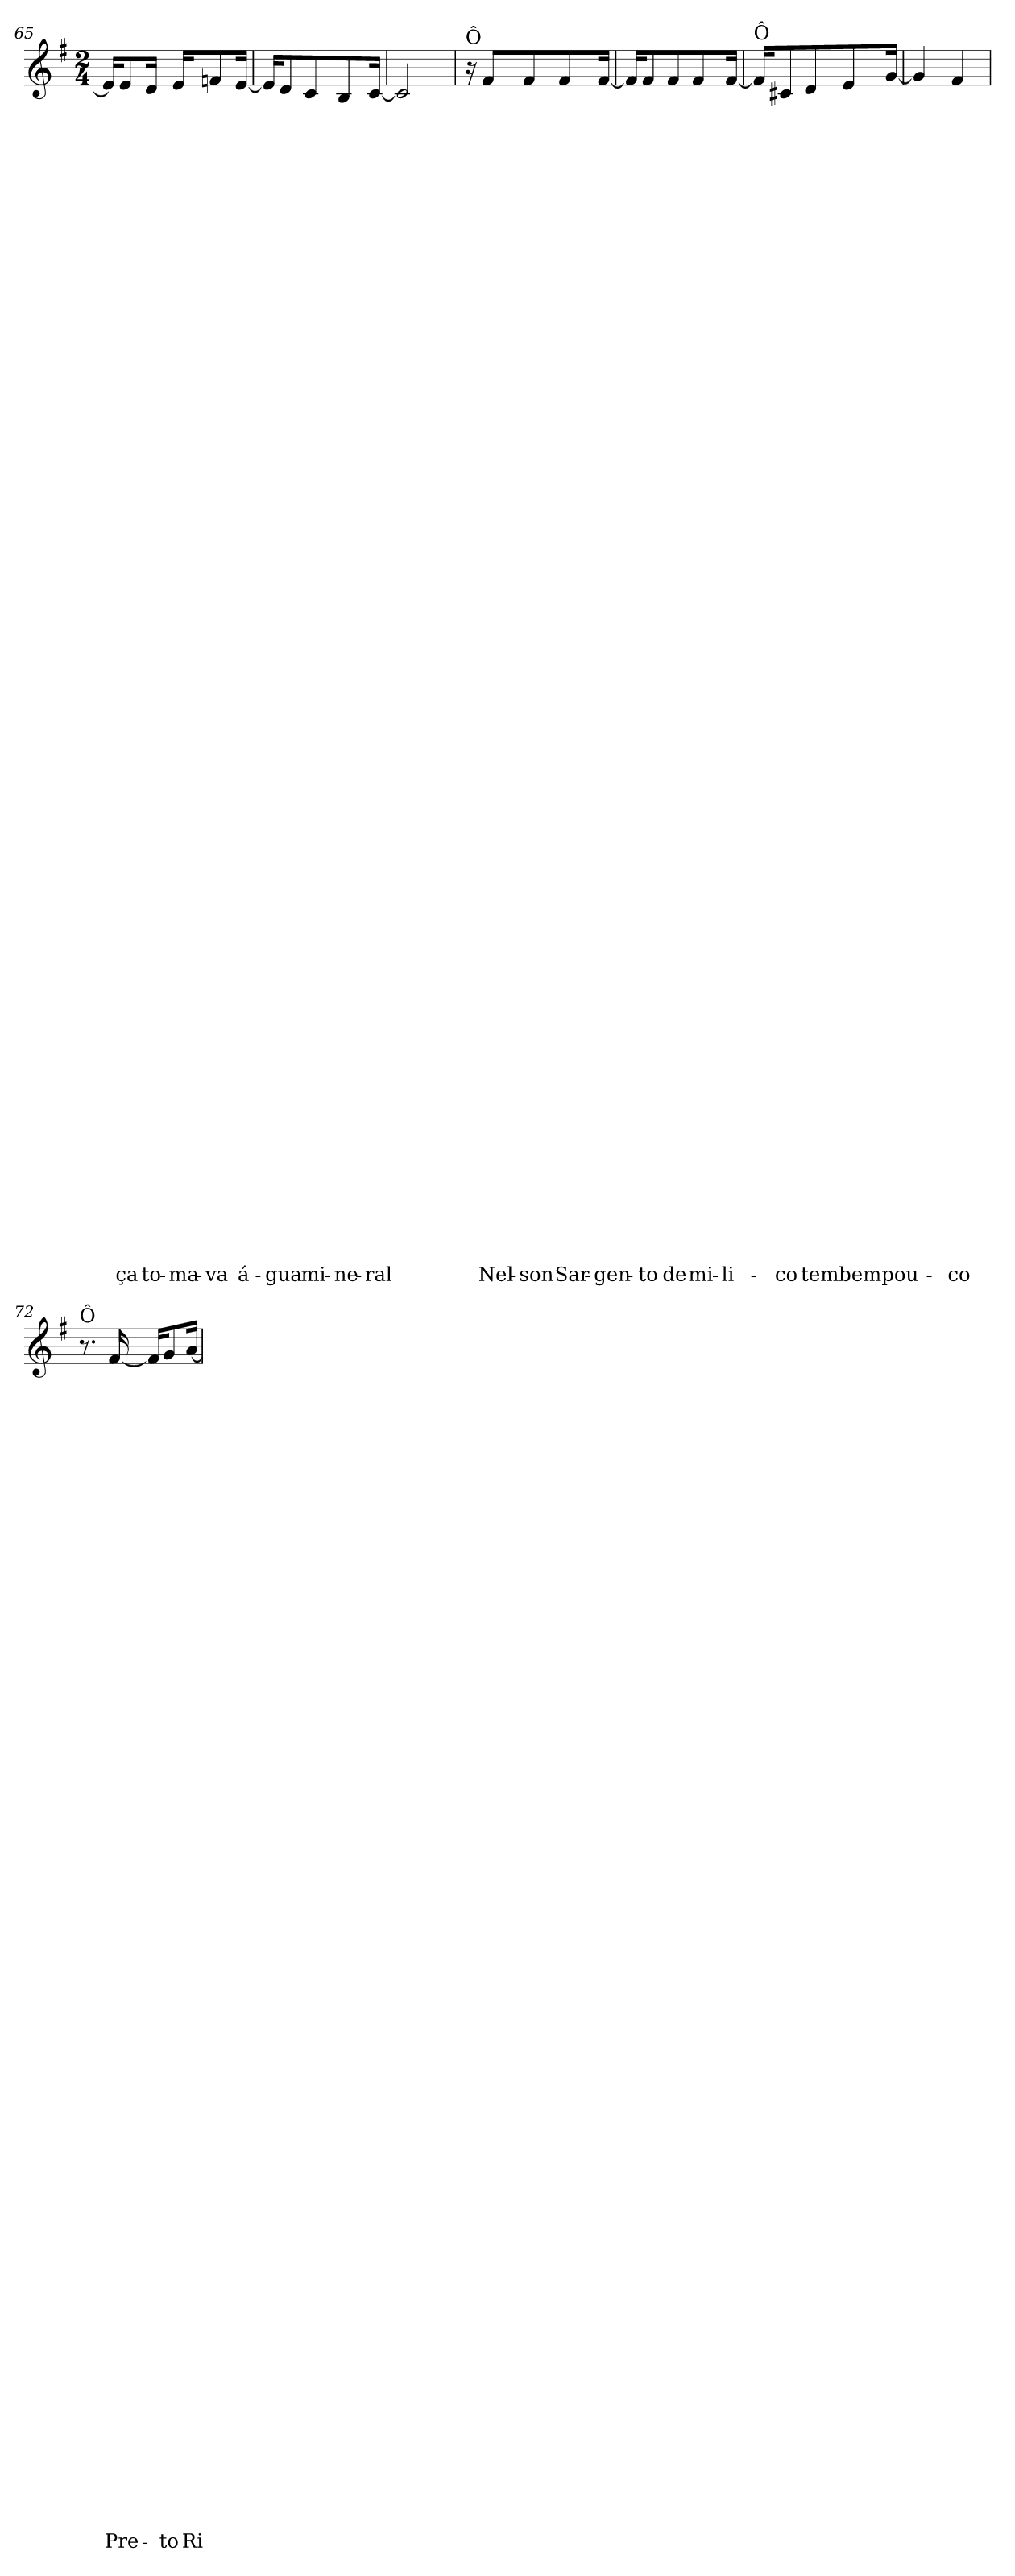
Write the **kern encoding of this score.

**kern	**text	**text	**text	**text	**text	**text	**text	**text	**text	**text	**text	**text	**text	**text	**text	**text	**text	**text	**text	**text	**text	**text	**text	**text	**text	**text	**text	**text	**text	**text	**text	**text	**text	**text	**text	**text	**text	**text	**text	**text	**text	**text	**text	**text	**text	**text	**text	**text	**text	**text	**text	**text	**text	**text	**text	**text	**text	**text	**text	**text	**text
*part1	*part1	*part1	*part1	*part1	*part1	*part1	*part1	*part1	*part1	*part1	*part1	*part1	*part1	*part1	*part1	*part1	*part1	*part1	*part1	*part1	*part1	*part1	*part1	*part1	*part1	*part1	*part1	*part1	*part1	*part1	*part1	*part1	*part1	*part1	*part1	*part1	*part1	*part1	*part1	*part1	*part1	*part1	*part1	*part1	*part1	*part1	*part1	*part1	*part1	*part1	*part1	*part1	*part1	*part1	*part1	*part1	*part1	*part1	*part1	*part1	*part1
*staff1	*staff1	*staff1	*staff1	*staff1	*staff1	*staff1	*staff1	*staff1	*staff1	*staff1	*staff1	*staff1	*staff1	*staff1	*staff1	*staff1	*staff1	*staff1	*staff1	*staff1	*staff1	*staff1	*staff1	*staff1	*staff1	*staff1	*staff1	*staff1	*staff1	*staff1	*staff1	*staff1	*staff1	*staff1	*staff1	*staff1	*staff1	*staff1	*staff1	*staff1	*staff1	*staff1	*staff1	*staff1	*staff1	*staff1	*staff1	*staff1	*staff1	*staff1	*staff1	*staff1	*staff1	*staff1	*staff1	*staff1	*staff1	*staff1	*staff1	*staff1	*staff1
!!LO:LB:g=z
*clefG2	*	*	*	*	*	*	*	*	*	*	*	*	*	*	*	*	*	*	*	*	*	*	*	*	*	*	*	*	*	*	*	*	*	*	*	*	*	*	*	*	*	*	*	*	*	*	*	*	*	*	*	*	*	*	*	*	*	*	*	*	*
*k[f#]	*	*	*	*	*	*	*	*	*	*	*	*	*	*	*	*	*	*	*	*	*	*	*	*	*	*	*	*	*	*	*	*	*	*	*	*	*	*	*	*	*	*	*	*	*	*	*	*	*	*	*	*	*	*	*	*	*	*	*	*	*
*G:	*	*	*	*	*	*	*	*	*	*	*	*	*	*	*	*	*	*	*	*	*	*	*	*	*	*	*	*	*	*	*	*	*	*	*	*	*	*	*	*	*	*	*	*	*	*	*	*	*	*	*	*	*	*	*	*	*	*	*	*	*
*M2/4	*	*	*	*	*	*	*	*	*	*	*	*	*	*	*	*	*	*	*	*	*	*	*	*	*	*	*	*	*	*	*	*	*	*	*	*	*	*	*	*	*	*	*	*	*	*	*	*	*	*	*	*	*	*	*	*	*	*	*	*	*
=65	=65	=65	=65	=65	=65	=65	=65	=65	=65	=65	=65	=65	=65	=65	=65	=65	=65	=65	=65	=65	=65	=65	=65	=65	=65	=65	=65	=65	=65	=65	=65	=65	=65	=65	=65	=65	=65	=65	=65	=65	=65	=65	=65	=65	=65	=65	=65	=65	=65	=65	=65	=65	=65	=65	=65	=65	=65	=65	=65	=65	=65
16e/KL]	.	.	.	.	.	.	.	.	.	.	.	.	.	.	.	.	.	.	.	.	.	.	.	.	.	.	.	.	.	.	.	.	.	.	.	.	.	.	.	.	.	.	.	.	.	.	.	.	.	.	.	.	.	.	.	.	.	.	.	.	.
!	!	!	!	!	!	!	!	!	!	!	!	!	!	!	!	!	!	!	!	!	!	!	!	!	!	!	!	!	!	!	!	!	!	!	!	!	!	!	!	!	!	!	!	!	!	!	!	!	!	!	!	!	!	!	!	!	!	!	!	!	!LO:LY:b
8e/	.	.	.	.	.	.	.	.	.	.	.	.	.	.	.	.	.	.	.	.	.	.	.	.	.	.	.	.	.	.	.	.	.	.	.	.	.	.	.	.	.	.	.	.	.	.	.	.	.	.	.	.	.	.	.	.	.	.	.	.	-ça
!	!	!	!	!	!	!	!	!	!	!	!	!	!	!	!	!	!	!	!	!	!	!	!	!	!	!	!	!	!	!	!	!	!	!	!	!	!	!	!	!	!	!	!	!	!	!	!	!	!	!	!	!	!	!	!	!	!	!	!	!	!LO:LY:b
16d/Jk	.	.	.	.	.	.	.	.	.	.	.	.	.	.	.	.	.	.	.	.	.	.	.	.	.	.	.	.	.	.	.	.	.	.	.	.	.	.	.	.	.	.	.	.	.	.	.	.	.	.	.	.	.	.	.	.	.	.	.	.	to-
!	!	!	!	!	!	!	!	!	!	!	!	!	!	!	!	!	!	!	!	!	!	!	!	!	!	!	!	!	!	!	!	!	!	!	!	!	!	!	!	!	!	!	!	!	!	!	!	!	!	!	!	!	!	!	!	!	!	!	!	!	!LO:LY:b
16e/KL	.	.	.	.	.	.	.	.	.	.	.	.	.	.	.	.	.	.	.	.	.	.	.	.	.	.	.	.	.	.	.	.	.	.	.	.	.	.	.	.	.	.	.	.	.	.	.	.	.	.	.	.	.	.	.	.	.	.	.	.	-ma-
!	!	!	!	!	!	!	!	!	!	!	!	!	!	!	!	!	!	!	!	!	!	!	!	!	!	!	!	!	!	!	!	!	!	!	!	!	!	!	!	!	!	!	!	!	!	!	!	!	!	!	!	!	!	!	!	!	!	!	!	!	!LO:LY:b
8fn/	.	.	.	.	.	.	.	.	.	.	.	.	.	.	.	.	.	.	.	.	.	.	.	.	.	.	.	.	.	.	.	.	.	.	.	.	.	.	.	.	.	.	.	.	.	.	.	.	.	.	.	.	.	.	.	.	.	.	.	.	-va
!	!	!	!	!	!	!	!	!	!	!	!	!	!	!	!	!	!	!	!	!	!	!	!	!	!	!	!	!	!	!	!	!	!	!	!	!	!	!	!	!	!	!	!	!	!	!	!	!	!	!	!	!	!	!	!	!	!	!	!	!	!LO:LY:b
[16e/Jk	.	.	.	.	.	.	.	.	.	.	.	.	.	.	.	.	.	.	.	.	.	.	.	.	.	.	.	.	.	.	.	.	.	.	.	.	.	.	.	.	.	.	.	.	.	.	.	.	.	.	.	.	.	.	.	.	.	.	.	.	á-
=66	=66	=66	=66	=66	=66	=66	=66	=66	=66	=66	=66	=66	=66	=66	=66	=66	=66	=66	=66	=66	=66	=66	=66	=66	=66	=66	=66	=66	=66	=66	=66	=66	=66	=66	=66	=66	=66	=66	=66	=66	=66	=66	=66	=66	=66	=66	=66	=66	=66	=66	=66	=66	=66	=66	=66	=66	=66	=66	=66	=66	=66
16e/KL]	.	.	.	.	.	.	.	.	.	.	.	.	.	.	.	.	.	.	.	.	.	.	.	.	.	.	.	.	.	.	.	.	.	.	.	.	.	.	.	.	.	.	.	.	.	.	.	.	.	.	.	.	.	.	.	.	.	.	.	.	.
!	!	!	!	!	!	!	!	!	!	!	!	!	!	!	!	!	!	!	!	!	!	!	!	!	!	!	!	!	!	!	!	!	!	!	!	!	!	!	!	!	!	!	!	!	!	!	!	!	!	!	!	!	!	!	!	!	!	!	!	!	!LO:LY:b
8d/	.	.	.	.	.	.	.	.	.	.	.	.	.	.	.	.	.	.	.	.	.	.	.	.	.	.	.	.	.	.	.	.	.	.	.	.	.	.	.	.	.	.	.	.	.	.	.	.	.	.	.	.	.	.	.	.	.	.	.	.	-gua
!	!	!	!	!	!	!	!	!	!	!	!	!	!	!	!	!	!	!	!	!	!	!	!	!	!	!	!	!	!	!	!	!	!	!	!	!	!	!	!	!	!	!	!	!	!	!	!	!	!	!	!	!	!	!	!	!	!	!	!	!	!LO:LY:b
8c/	.	.	.	.	.	.	.	.	.	.	.	.	.	.	.	.	.	.	.	.	.	.	.	.	.	.	.	.	.	.	.	.	.	.	.	.	.	.	.	.	.	.	.	.	.	.	.	.	.	.	.	.	.	.	.	.	.	.	.	.	mi-
!	!	!	!	!	!	!	!	!	!	!	!	!	!	!	!	!	!	!	!	!	!	!	!	!	!	!	!	!	!	!	!	!	!	!	!	!	!	!	!	!	!	!	!	!	!	!	!	!	!	!	!	!	!	!	!	!	!	!	!	!	!LO:LY:b
8B/	.	.	.	.	.	.	.	.	.	.	.	.	.	.	.	.	.	.	.	.	.	.	.	.	.	.	.	.	.	.	.	.	.	.	.	.	.	.	.	.	.	.	.	.	.	.	.	.	.	.	.	.	.	.	.	.	.	.	.	.	-ne-
!	!	!	!	!	!	!	!	!	!	!	!	!	!	!	!	!	!	!	!	!	!	!	!	!	!	!	!	!	!	!	!	!	!	!	!	!	!	!	!	!	!	!	!	!	!	!	!	!	!	!	!	!	!	!	!	!	!	!	!	!	!LO:LY:b
[16c/Jk	.	.	.	.	.	.	.	.	.	.	.	.	.	.	.	.	.	.	.	.	.	.	.	.	.	.	.	.	.	.	.	.	.	.	.	.	.	.	.	.	.	.	.	.	.	.	.	.	.	.	.	.	.	.	.	.	.	.	.	.	-ral
=67	=67	=67	=67	=67	=67	=67	=67	=67	=67	=67	=67	=67	=67	=67	=67	=67	=67	=67	=67	=67	=67	=67	=67	=67	=67	=67	=67	=67	=67	=67	=67	=67	=67	=67	=67	=67	=67	=67	=67	=67	=67	=67	=67	=67	=67	=67	=67	=67	=67	=67	=67	=67	=67	=67	=67	=67	=67	=67	=67	=67	=67
2c/]	.	.	.	.	.	.	.	.	.	.	.	.	.	.	.	.	.	.	.	.	.	.	.	.	.	.	.	.	.	.	.	.	.	.	.	.	.	.	.	.	.	.	.	.	.	.	.	.	.	.	.	.	.	.	.	.	.	.	.	.	.
=68	=68	=68	=68	=68	=68	=68	=68	=68	=68	=68	=68	=68	=68	=68	=68	=68	=68	=68	=68	=68	=68	=68	=68	=68	=68	=68	=68	=68	=68	=68	=68	=68	=68	=68	=68	=68	=68	=68	=68	=68	=68	=68	=68	=68	=68	=68	=68	=68	=68	=68	=68	=68	=68	=68	=68	=68	=68	=68	=68	=68	=68
!LO:TX:a:t=Ô	!	!	!	!	!	!	!	!	!	!	!	!	!	!	!	!	!	!	!	!	!	!	!	!	!	!	!	!	!	!	!	!	!	!	!	!	!	!	!	!	!	!	!	!	!	!	!	!	!	!	!	!	!	!	!	!	!	!	!	!	!
16r	.	.	.	.	.	.	.	.	.	.	.	.	.	.	.	.	.	.	.	.	.	.	.	.	.	.	.	.	.	.	.	.	.	.	.	.	.	.	.	.	.	.	.	.	.	.	.	.	.	.	.	.	.	.	.	.	.	.	.	.	.
!	!	!	!	!	!	!	!	!	!	!	!	!	!	!	!	!	!	!	!	!	!	!	!	!	!	!	!	!	!	!	!	!	!	!	!	!	!	!	!	!	!	!	!	!	!	!	!	!	!	!	!	!	!	!	!	!	!	!	!	!	!LO:LY:b
8f#/L	.	.	.	.	.	.	.	.	.	.	.	.	.	.	.	.	.	.	.	.	.	.	.	.	.	.	.	.	.	.	.	.	.	.	.	.	.	.	.	.	.	.	.	.	.	.	.	.	.	.	.	.	.	.	.	.	.	.	.	.	Nel-
!	!	!	!	!	!	!	!	!	!	!	!	!	!	!	!	!	!	!	!	!	!	!	!	!	!	!	!	!	!	!	!	!	!	!	!	!	!	!	!	!	!	!	!	!	!	!	!	!	!	!	!	!	!	!	!	!	!	!	!	!	!LO:LY:b
8f#/	.	.	.	.	.	.	.	.	.	.	.	.	.	.	.	.	.	.	.	.	.	.	.	.	.	.	.	.	.	.	.	.	.	.	.	.	.	.	.	.	.	.	.	.	.	.	.	.	.	.	.	.	.	.	.	.	.	.	.	.	-son
!	!	!	!	!	!	!	!	!	!	!	!	!	!	!	!	!	!	!	!	!	!	!	!	!	!	!	!	!	!	!	!	!	!	!	!	!	!	!	!	!	!	!	!	!	!	!	!	!	!	!	!	!	!	!	!	!	!	!	!	!	!LO:LY:b
8f#/	.	.	.	.	.	.	.	.	.	.	.	.	.	.	.	.	.	.	.	.	.	.	.	.	.	.	.	.	.	.	.	.	.	.	.	.	.	.	.	.	.	.	.	.	.	.	.	.	.	.	.	.	.	.	.	.	.	.	.	.	Sar-
!	!	!	!	!	!	!	!	!	!	!	!	!	!	!	!	!	!	!	!	!	!	!	!	!	!	!	!	!	!	!	!	!	!	!	!	!	!	!	!	!	!	!	!	!	!	!	!	!	!	!	!	!	!	!	!	!	!	!	!	!	!LO:LY:b
[16f#/Jk	.	.	.	.	.	.	.	.	.	.	.	.	.	.	.	.	.	.	.	.	.	.	.	.	.	.	.	.	.	.	.	.	.	.	.	.	.	.	.	.	.	.	.	.	.	.	.	.	.	.	.	.	.	.	.	.	.	.	.	.	-gen-
=69	=69	=69	=69	=69	=69	=69	=69	=69	=69	=69	=69	=69	=69	=69	=69	=69	=69	=69	=69	=69	=69	=69	=69	=69	=69	=69	=69	=69	=69	=69	=69	=69	=69	=69	=69	=69	=69	=69	=69	=69	=69	=69	=69	=69	=69	=69	=69	=69	=69	=69	=69	=69	=69	=69	=69	=69	=69	=69	=69	=69	=69
16f#/KL]	.	.	.	.	.	.	.	.	.	.	.	.	.	.	.	.	.	.	.	.	.	.	.	.	.	.	.	.	.	.	.	.	.	.	.	.	.	.	.	.	.	.	.	.	.	.	.	.	.	.	.	.	.	.	.	.	.	.	.	.	.
!	!	!	!	!	!	!	!	!	!	!	!	!	!	!	!	!	!	!	!	!	!	!	!	!	!	!	!	!	!	!	!	!	!	!	!	!	!	!	!	!	!	!	!	!	!	!	!	!	!	!	!	!	!	!	!	!	!	!	!	!	!LO:LY:b
8f#/	.	.	.	.	.	.	.	.	.	.	.	.	.	.	.	.	.	.	.	.	.	.	.	.	.	.	.	.	.	.	.	.	.	.	.	.	.	.	.	.	.	.	.	.	.	.	.	.	.	.	.	.	.	.	.	.	.	.	.	.	-to
!	!	!	!	!	!	!	!	!	!	!	!	!	!	!	!	!	!	!	!	!	!	!	!	!	!	!	!	!	!	!	!	!	!	!	!	!	!	!	!	!	!	!	!	!	!	!	!	!	!	!	!	!	!	!	!	!	!	!	!	!	!LO:LY:b
8f#/	.	.	.	.	.	.	.	.	.	.	.	.	.	.	.	.	.	.	.	.	.	.	.	.	.	.	.	.	.	.	.	.	.	.	.	.	.	.	.	.	.	.	.	.	.	.	.	.	.	.	.	.	.	.	.	.	.	.	.	.	de
!	!	!	!	!	!	!	!	!	!	!	!	!	!	!	!	!	!	!	!	!	!	!	!	!	!	!	!	!	!	!	!	!	!	!	!	!	!	!	!	!	!	!	!	!	!	!	!	!	!	!	!	!	!	!	!	!	!	!	!	!	!LO:LY:b
8f#/	.	.	.	.	.	.	.	.	.	.	.	.	.	.	.	.	.	.	.	.	.	.	.	.	.	.	.	.	.	.	.	.	.	.	.	.	.	.	.	.	.	.	.	.	.	.	.	.	.	.	.	.	.	.	.	.	.	.	.	.	mi-
!	!	!	!	!	!	!	!	!	!	!	!	!	!	!	!	!	!	!	!	!	!	!	!	!	!	!	!	!	!	!	!	!	!	!	!	!	!	!	!	!	!	!	!	!	!	!	!	!	!	!	!	!	!	!	!	!	!	!	!	!	!LO:LY:b
[16f#/Jk	.	.	.	.	.	.	.	.	.	.	.	.	.	.	.	.	.	.	.	.	.	.	.	.	.	.	.	.	.	.	.	.	.	.	.	.	.	.	.	.	.	.	.	.	.	.	.	.	.	.	.	.	.	.	.	.	.	.	.	.	-li-
=70	=70	=70	=70	=70	=70	=70	=70	=70	=70	=70	=70	=70	=70	=70	=70	=70	=70	=70	=70	=70	=70	=70	=70	=70	=70	=70	=70	=70	=70	=70	=70	=70	=70	=70	=70	=70	=70	=70	=70	=70	=70	=70	=70	=70	=70	=70	=70	=70	=70	=70	=70	=70	=70	=70	=70	=70	=70	=70	=70	=70	=70
!LO:TX:a:t=Ô	!	!	!	!	!	!	!	!	!	!	!	!	!	!	!	!	!	!	!	!	!	!	!	!	!	!	!	!	!	!	!	!	!	!	!	!	!	!	!	!	!	!	!	!	!	!	!	!	!	!	!	!	!	!	!	!	!	!	!	!	!
16f#/KL]	.	.	.	.	.	.	.	.	.	.	.	.	.	.	.	.	.	.	.	.	.	.	.	.	.	.	.	.	.	.	.	.	.	.	.	.	.	.	.	.	.	.	.	.	.	.	.	.	.	.	.	.	.	.	.	.	.	.	.	.	.
!	!	!	!	!	!	!	!	!	!	!	!	!	!	!	!	!	!	!	!	!	!	!	!	!	!	!	!	!	!	!	!	!	!	!	!	!	!	!	!	!	!	!	!	!	!	!	!	!	!	!	!	!	!	!	!	!	!	!	!	!	!LO:LY:b
8c#X/	.	.	.	.	.	.	.	.	.	.	.	.	.	.	.	.	.	.	.	.	.	.	.	.	.	.	.	.	.	.	.	.	.	.	.	.	.	.	.	.	.	.	.	.	.	.	.	.	.	.	.	.	.	.	.	.	.	.	.	.	-co
!	!	!	!	!	!	!	!	!	!	!	!	!	!	!	!	!	!	!	!	!	!	!	!	!	!	!	!	!	!	!	!	!	!	!	!	!	!	!	!	!	!	!	!	!	!	!	!	!	!	!	!	!	!	!	!	!	!	!	!	!	!LO:LY:b
8d/	.	.	.	.	.	.	.	.	.	.	.	.	.	.	.	.	.	.	.	.	.	.	.	.	.	.	.	.	.	.	.	.	.	.	.	.	.	.	.	.	.	.	.	.	.	.	.	.	.	.	.	.	.	.	.	.	.	.	.	.	tem
!	!	!	!	!	!	!	!	!	!	!	!	!	!	!	!	!	!	!	!	!	!	!	!	!	!	!	!	!	!	!	!	!	!	!	!	!	!	!	!	!	!	!	!	!	!	!	!	!	!	!	!	!	!	!	!	!	!	!	!	!	!LO:LY:b
8e/	.	.	.	.	.	.	.	.	.	.	.	.	.	.	.	.	.	.	.	.	.	.	.	.	.	.	.	.	.	.	.	.	.	.	.	.	.	.	.	.	.	.	.	.	.	.	.	.	.	.	.	.	.	.	.	.	.	.	.	.	bem
!	!	!	!	!	!	!	!	!	!	!	!	!	!	!	!	!	!	!	!	!	!	!	!	!	!	!	!	!	!	!	!	!	!	!	!	!	!	!	!	!	!	!	!	!	!	!	!	!	!	!	!	!	!	!	!	!	!	!	!	!	!LO:LY:b
[16g/Jk	.	.	.	.	.	.	.	.	.	.	.	.	.	.	.	.	.	.	.	.	.	.	.	.	.	.	.	.	.	.	.	.	.	.	.	.	.	.	.	.	.	.	.	.	.	.	.	.	.	.	.	.	.	.	.	.	.	.	.	.	pou-
=71	=71	=71	=71	=71	=71	=71	=71	=71	=71	=71	=71	=71	=71	=71	=71	=71	=71	=71	=71	=71	=71	=71	=71	=71	=71	=71	=71	=71	=71	=71	=71	=71	=71	=71	=71	=71	=71	=71	=71	=71	=71	=71	=71	=71	=71	=71	=71	=71	=71	=71	=71	=71	=71	=71	=71	=71	=71	=71	=71	=71	=71
4g/]	.	.	.	.	.	.	.	.	.	.	.	.	.	.	.	.	.	.	.	.	.	.	.	.	.	.	.	.	.	.	.	.	.	.	.	.	.	.	.	.	.	.	.	.	.	.	.	.	.	.	.	.	.	.	.	.	.	.	.	.	.
!	!	!	!	!	!	!	!	!	!	!	!	!	!	!	!	!	!	!	!	!	!	!	!	!	!	!	!	!	!	!	!	!	!	!	!	!	!	!	!	!	!	!	!	!	!	!	!	!	!	!	!	!	!	!	!	!	!	!	!	!	!LO:LY:b
4f#/	.	.	.	.	.	.	.	.	.	.	.	.	.	.	.	.	.	.	.	.	.	.	.	.	.	.	.	.	.	.	.	.	.	.	.	.	.	.	.	.	.	.	.	.	.	.	.	.	.	.	.	.	.	.	.	.	.	.	.	.	-co
=72	=72	=72	=72	=72	=72	=72	=72	=72	=72	=72	=72	=72	=72	=72	=72	=72	=72	=72	=72	=72	=72	=72	=72	=72	=72	=72	=72	=72	=72	=72	=72	=72	=72	=72	=72	=72	=72	=72	=72	=72	=72	=72	=72	=72	=72	=72	=72	=72	=72	=72	=72	=72	=72	=72	=72	=72	=72	=72	=72	=72	=72
!LO:TX:a:t=Ô	!	!	!	!	!	!	!	!	!	!	!	!	!	!	!	!	!	!	!	!	!	!	!	!	!	!	!	!	!	!	!	!	!	!	!	!	!	!	!	!	!	!	!	!	!	!	!	!	!	!	!	!	!	!	!	!	!	!	!	!	!
8.r	.	.	.	.	.	.	.	.	.	.	.	.	.	.	.	.	.	.	.	.	.	.	.	.	.	.	.	.	.	.	.	.	.	.	.	.	.	.	.	.	.	.	.	.	.	.	.	.	.	.	.	.	.	.	.	.	.	.	.	.	.
!	!	!	!	!	!	!	!	!	!	!	!	!	!	!	!	!	!	!	!	!	!	!	!	!	!	!	!	!	!	!	!	!	!	!	!	!	!	!	!	!	!	!	!	!	!	!	!	!	!	!	!	!	!	!	!	!	!	!	!	!	!LO:LY:b
[16f#/	.	.	.	.	.	.	.	.	.	.	.	.	.	.	.	.	.	.	.	.	.	.	.	.	.	.	.	.	.	.	.	.	.	.	.	.	.	.	.	.	.	.	.	.	.	.	.	.	.	.	.	.	.	.	.	.	.	.	.	.	Pre-
16f#/KL]	.	.	.	.	.	.	.	.	.	.	.	.	.	.	.	.	.	.	.	.	.	.	.	.	.	.	.	.	.	.	.	.	.	.	.	.	.	.	.	.	.	.	.	.	.	.	.	.	.	.	.	.	.	.	.	.	.	.	.	.	.
!	!	!	!	!	!	!	!	!	!	!	!	!	!	!	!	!	!	!	!	!	!	!	!	!	!	!	!	!	!	!	!	!	!	!	!	!	!	!	!	!	!	!	!	!	!	!	!	!	!	!	!	!	!	!	!	!	!	!	!	!	!LO:LY:b
8g/	.	.	.	.	.	.	.	.	.	.	.	.	.	.	.	.	.	.	.	.	.	.	.	.	.	.	.	.	.	.	.	.	.	.	.	.	.	.	.	.	.	.	.	.	.	.	.	.	.	.	.	.	.	.	.	.	.	.	.	.	-to
!	!	!	!	!	!	!	!	!	!	!	!	!	!	!	!	!	!	!	!	!	!	!	!	!	!	!	!	!	!	!	!	!	!	!	!	!	!	!	!	!	!	!	!	!	!	!	!	!	!	!	!	!	!	!	!	!	!	!	!	!	!LO:LY:b
[16a/Jk	.	.	.	.	.	.	.	.	.	.	.	.	.	.	.	.	.	.	.	.	.	.	.	.	.	.	.	.	.	.	.	.	.	.	.	.	.	.	.	.	.	.	.	.	.	.	.	.	.	.	.	.	.	.	.	.	.	.	.	.	Ri-
=	=	=	=	=	=	=	=	=	=	=	=	=	=	=	=	=	=	=	=	=	=	=	=	=	=	=	=	=	=	=	=	=	=	=	=	=	=	=	=	=	=	=	=	=	=	=	=	=	=	=	=	=	=	=	=	=	=	=	=	=	=
*-	*-	*-	*-	*-	*-	*-	*-	*-	*-	*-	*-	*-	*-	*-	*-	*-	*-	*-	*-	*-	*-	*-	*-	*-	*-	*-	*-	*-	*-	*-	*-	*-	*-	*-	*-	*-	*-	*-	*-	*-	*-	*-	*-	*-	*-	*-	*-	*-	*-	*-	*-	*-	*-	*-	*-	*-	*-	*-	*-	*-	*-
